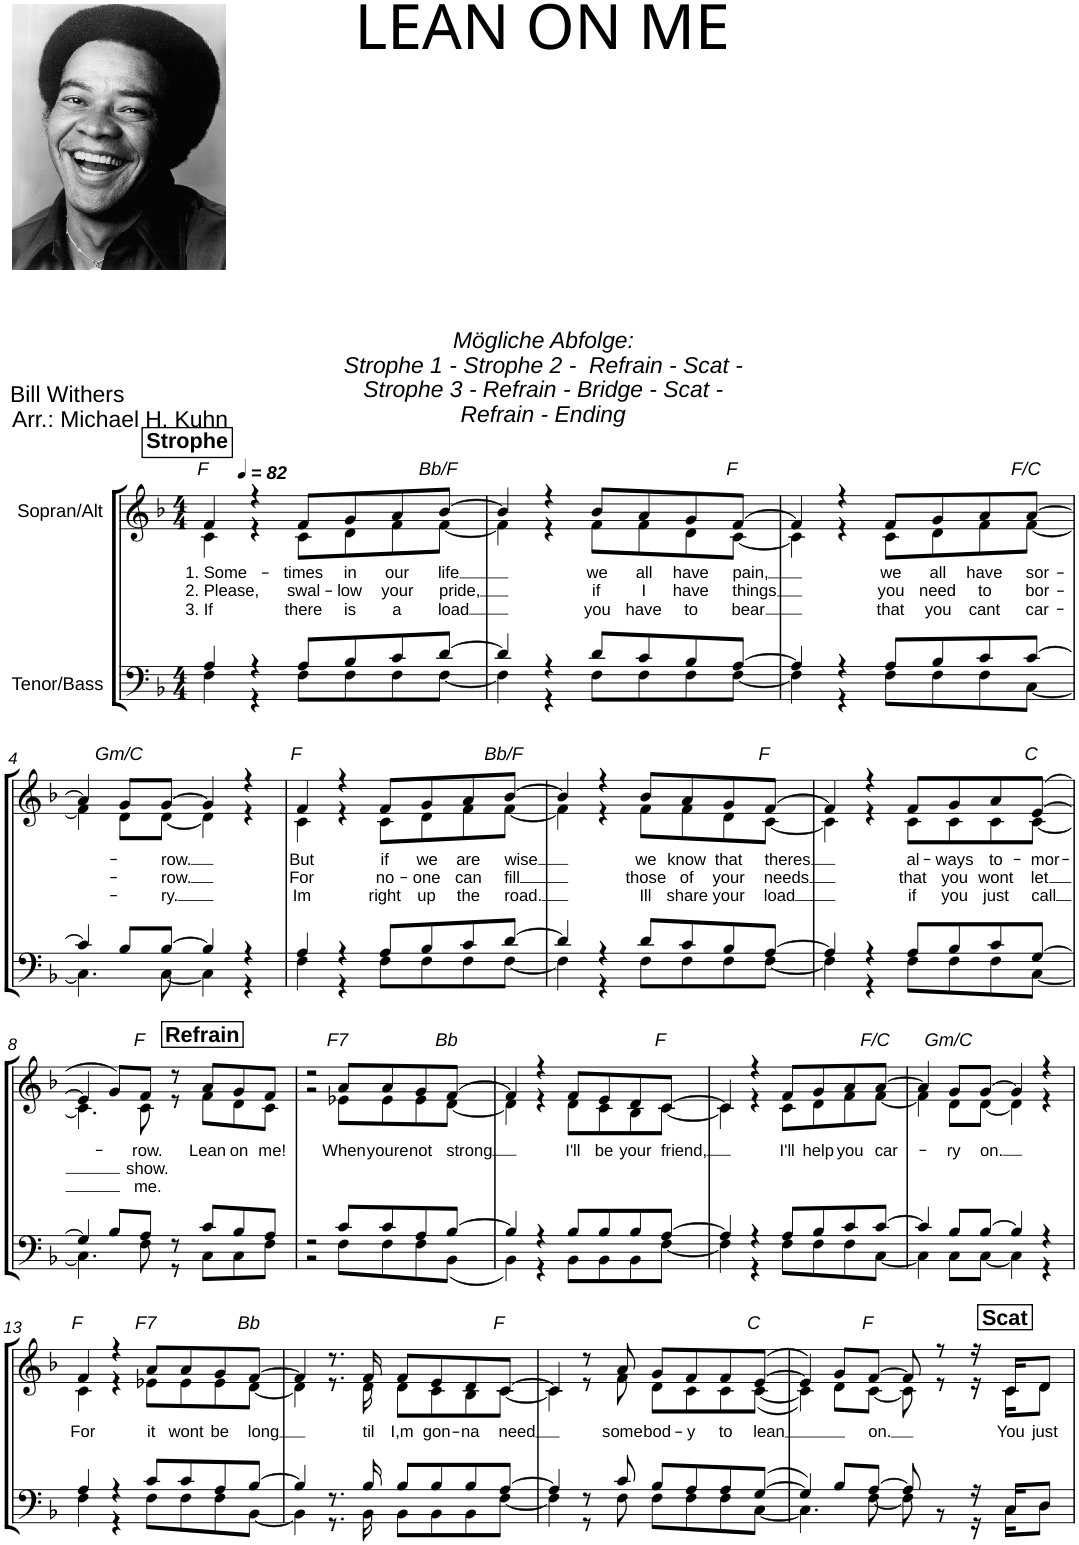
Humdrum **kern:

**kern	**kern	**text	**text	**text
*part2	*part1	*part1	*part1	*part1
*staff2	*staff1	*staff1	*staff1	*staff1
*I"Tenor/Bass	*I"Sopran/Alt	*	*	*
*clefF4	*clefG2	*	*	*
*k[b-]	*k[b-]	*	*	*
*F:	*F:	*	*	*
*M4/4	*M4/4	*	*	*
*MM82	*MM82	*	*	*
!!LO:REH:place=s1:a:B:cj:fs=13:t=Strophe
=1	=1	=1	=1	=1
*^	*	*	*	*
!	!	!LO:TX:a:i:t=F	!	!	!
!	!	!	!LO:LY:b	!LO:LY:b	!LO:LY:b
*	*	*^	*	*	*
4A/	4F\	4f/	4c\	1. Some-	2. Please,	3. If
4r	4r	4r	4r	.	.	.
!	!	!	!	!LO:LY:b	!LO:LY:b	!LO:LY:b
8A/L	8F\L	8f/L	8c\L	-times	swal-	there
!	!	!	!	!LO:LY:b	!LO:LY:b	!LO:LY:b
8B-/	8F\	8g/	8d\	in	-low	is
!	!	!	!	!LO:LY:b	!LO:LY:b	!LO:LY:b
8c/	8F\	8a/	8f\	our	your	a
!	!	!LO:TX:a:i:t=Bb/F	!	!	!	!
!	!	!	!	!LO:LY:b	!LO:LY:b	!LO:LY:b
[8d/J	[8F\J	[8b-/J	[8f\J	life	pride,	load
=2	=2	=2	=2	=2	=2	=2
4d/]	4F\]	4b-/]	4f\]	.	.	.
4r	4r	4r	4r	.	.	.
!	!	!	!	!LO:LY:b	!LO:LY:b	!LO:LY:b
8d/L	8F\L	8b-/L	8f\L	we	if	you
!	!	!	!	!LO:LY:b	!LO:LY:b	!LO:LY:b
8c/	8F\	8a/	8f\	all	I	have
!	!	!	!	!LO:LY:b	!LO:LY:b	!LO:LY:b
8B-/	8F\	8g/	8d\	have	have	to
!	!	!LO:TX:a:i:t=F	!	!	!	!
!	!	!	!	!LO:LY:b	!LO:LY:b	!LO:LY:b
[8A/J	[8F\J	[8f/J	[8c\J	pain,	things	bear
=3	=3	=3	=3	=3	=3	=3
4A/]	4F\]	4f/]	4c\]	.	.	.
4r	4r	4r	4r	.	.	.
!	!	!	!	!LO:LY:b	!LO:LY:b	!LO:LY:b
8A/L	8F\L	8f/L	8c\L	we	you	that
!	!	!	!	!LO:LY:b	!LO:LY:b	!LO:LY:b
8B-/	8F\	8g/	8d\	all	need	you
!	!	!	!	!LO:LY:b	!LO:LY:b	!LO:LY:b
8c/	8F\	8a/	8f\	have	to	cant
!	!	!LO:TX:a:i:t=F/C	!	!	!	!
!	!	!	!	!LO:LY:b	!LO:LY:b	!LO:LY:b
[8c/J	[8C\J	[8a/J	[8f\J	sor-	bor-	car-
!!LO:LB:g=z	!!
=4	=4	=4	=4	=4	=4	=4
4c/]	4.C\]	4a/]	4f\]	.	.	.
!	!	!LO:TX:a:i:t=Gm/C	!	!	!	!
8B-/L	.	8g/L	8d\L	.	.	.
!	!	!	!	!LO:LY:b	!LO:LY:b	!LO:LY:b
[8B-/J	[8C\	[8g/J	[8d\J	-row.	-row.	-ry.
4B-/]	4C\]	4g/]	4d\]	.	.	.
4r	4r	4r	4r	.	.	.
=5	=5	=5	=5	=5	=5	=5
!	!	!LO:TX:a:i:t=F	!	!	!	!
!	!	!	!	!LO:LY:b	!LO:LY:b	!LO:LY:b
4A/	4F\	4f/	4c\	But	For	Im
4r	4r	4r	4r	.	.	.
!	!	!	!	!LO:LY:b	!LO:LY:b	!LO:LY:b
8A/L	8F\L	8f/L	8c\L	if	no-	right
!	!	!	!	!LO:LY:b	!LO:LY:b	!LO:LY:b
8B-/	8F\	8g/	8d\	we	-one	up
!	!	!	!	!LO:LY:b	!LO:LY:b	!LO:LY:b
8c/	8F\	8a/	8f\	are	can	the
!	!	!LO:TX:a:i:t=Bb/F	!	!	!	!
!	!	!	!	!LO:LY:b	!LO:LY:b	!LO:LY:b
[8d/J	[8F\J	[8b-/J	[8f\J	wise	fill	road.
=6	=6	=6	=6	=6	=6	=6
4d/]	4F\]	4b-/]	4f\]	.	.	.
4r	4r	4r	4r	.	.	.
!	!	!	!	!LO:LY:b	!LO:LY:b	!LO:LY:b
8d/L	8F\L	8b-/L	8f\L	we	those	Ill
!	!	!	!	!LO:LY:b	!LO:LY:b	!LO:LY:b
8c/	8F\	8a/	8f\	know	of	share
!	!	!	!	!LO:LY:b	!LO:LY:b	!LO:LY:b
8B-/	8F\	8g/	8d\	that	your	your
!	!	!LO:TX:a:i:t=F	!	!	!	!
!	!	!	!	!LO:LY:b	!LO:LY:b	!LO:LY:b
[8A/J	[8F\J	[8f/J	[8c\J	theres	needs	load
=7	=7	=7	=7	=7	=7	=7
4A/]	4F\]	4f/]	4c\]	.	.	.
4r	4r	4r	4r	.	.	.
!	!	!	!	!LO:LY:b	!LO:LY:b	!LO:LY:b
8A/L	8F\L	8f/L	8c\L	al-	that	if
!	!	!	!	!LO:LY:b	!LO:LY:b	!LO:LY:b
8B-/	8F\	8g/	8c\	-ways	you	you
!	!	!	!	!LO:LY:b	!LO:LY:b	!LO:LY:b
8c/	8F\	8a/	8c\	to-	wont	just
!	!	!LO:TX:a:i:t=C	!	!	!	!
!	!	!	!	!LO:LY:b	!LO:LY:b	!LO:LY:b
[8G/J	[8C\J	([8e/J	[8c\J	-mor-	let	call
!!LO:LB:g=z	!!
!!LO:REH:place=s1:a:B:cj:fs=13:t=Refrain:qo=2.5	!!
=8	=8	=8	=8	=8	=8	=8
4G/]	4.C\]	4e/]	4.c\]	.	.	.
8B-/L	.	8g/L)	.	.	.	.
!	!	!LO:TX:a:i:t=F	!	!	!	!
!	!	!	!	!LO:LY:b	!LO:LY:b	!LO:LY:b
8A/J	8F\	8f/J	8c\	-row.	show.	me.
8r	8r	8r	8r	.	.	.
!	!	!	!	!LO:LY:b	!	!
8c/L	8C\L	8a/L	8f\L	Lean	.	.
!	!	!	!	!LO:LY:b	!	!
8B-/	8C\	8g/	8d\	on	.	.
!	!	!	!	!LO:LY:b	!	!
8A/J	8F\J	8f/J	8c\J	me!	.	.
=9	=9	=9	=9	=9	=9	=9
2r	2r	2r	2r	.	.	.
!	!	!LO:TX:a:i:t=F7	!	!	!	!
!	!	!	!	!LO:LY:b	!	!
8c/L	8F\L	8a/L	8e-X\L	When	.	.
!	!	!	!	!LO:LY:b	!	!
8c/	8F\	8a/	8e-\	youre	.	.
!	!	!	!	!LO:LY:b	!	!
8A/	8F\	8g/	8e-\	not	.	.
!	!	!LO:TX:a:i:t=Bb	!	!	!	!
!	!	!	!	!LO:LY:b	!	!
[8B-/J	(8BB-\J	[8f/J	[8d\J	strong	.	.
=10	=10	=10	=10	=10	=10	=10
4B-/]	4BB-\)	4f/]	4d\]	.	.	.
4r	4r	4r	4r	.	.	.
!	!	!	!	!LO:LY:b	!	!
8B-/L	8BB-\L	8f/L	8d\L	I'll	.	.
!	!	!	!	!LO:LY:b	!	!
8B-/	8BB-\	8e/	8c\	be	.	.
!	!	!	!	!LO:LY:b	!	!
8B-/	8BB-\	8d/	8B-\	your	.	.
!	!	!LO:TX:a:i:t=F	!	!	!	!
!	!	!	!	!LO:LY:b	!	!
[8A/J	[8F\J	[8c/J	[8c\J	friend,	.	.
=11	=11	=11	=11	=11	=11	=11
4A/]	4F\]	4c/]	4c\]	.	.	.
4r	4r	4r	4r	.	.	.
!	!	!	!	!LO:LY:b	!	!
8A/L	8F\L	8f/L	8c\L	I'll	.	.
!	!	!	!	!LO:LY:b	!	!
8B-/	8F\	8g/	8d\	help	.	.
!	!	!	!	!LO:LY:b	!	!
8c/	8F\	8a/	8f\	you	.	.
!	!	!LO:TX:a:i:t=F/C	!	!	!	!
!	!	!	!	!LO:LY:b	!	!
[8c/J	[8C\J	[8a/J	[8f\J	car-	.	.
=12	=12	=12	=12	=12	=12	=12
4c/]	4C\]	4a/]	4f\]	.	.	.
!	!	!LO:TX:a:i:t=Gm/C	!	!	!	!
!	!	!	!	!LO:LY:b	!	!
8B-/L	8C\L	8g/L	8d\L	-ry	.	.
!	!	!	!	!LO:LY:b	!	!
[8B-/J	[8C\J	[8g/J	[8d\J	on.	.	.
4B-/]	4C\]	4g/]	4d\]	.	.	.
4r	4r	4r	4r	.	.	.
!!LO:LB:g=z	!!
=13	=13	=13	=13	=13	=13	=13
!	!	!LO:TX:a:i:t=F	!	!	!	!
!	!	!	!	!LO:LY:b	!	!
4A/	4F\	4f/	4c\	For	.	.
4r	4r	4r	4r	.	.	.
!	!	!LO:TX:a:i:t=F7	!	!	!	!
!	!	!	!	!LO:LY:b	!	!
8c/L	8F\L	8a/L	8e-X\L	it	.	.
!	!	!	!	!LO:LY:b	!	!
8c/	8F\	8a/	8e-\	wont	.	.
!	!	!	!	!LO:LY:b	!	!
8A/	8F\	8g/	8e-\	be	.	.
!	!	!LO:TX:a:i:t=Bb	!	!	!	!
!	!	!	!	!LO:LY:b	!	!
[8B-/J	[8BB-\J	[8f/J	[8d\J	long	.	.
=14	=14	=14	=14	=14	=14	=14
4B-/]	4BB-\]	4f/]	4d\]	.	.	.
8.r	8.r	8.r	8.r	.	.	.
!	!	!	!	!LO:LY:b	!	!
16B-/	16BB-\	16f/	16d\	til	.	.
!	!	!	!	!LO:LY:b	!	!
8B-/L	8BB-\L	8f/L	8d\L	I,m	.	.
!	!	!	!	!LO:LY:b	!	!
8B-/	8BB-\	8e/	8c\	gon-	.	.
!	!	!	!	!LO:LY:b	!	!
8B-/	8BB-\	8d/	8B-\	-na	.	.
!	!	!LO:TX:a:i:t=F	!	!	!	!
!	!	!	!	!LO:LY:b	!	!
[8A/J	[8F\J	[8c/J	[8c\J	need	.	.
=15	=15	=15	=15	=15	=15	=15
4A/]	4F\]	4c/]	4c\]	.	.	.
8r	8r	8r	8r	.	.	.
!	!	!	!	!LO:LY:b	!	!
8c/	8F\	8a/	8f\	some-	.	.
!	!	!	!	!LO:LY:b	!	!
8B-/L	8F\L	8g/L	8d\L	-bod-	.	.
!	!	!	!	!LO:LY:b	!	!
8A/	8F\	8f/	8c\	-y	.	.
!	!	!	!	!LO:LY:b	!	!
8A/	8F\	8f/	8c\	to	.	.
!	!	!LO:TX:a:i:t=C	!	!	!	!
!	!	!	!	!LO:LY:b	!	!
([8G/J	[8C\J	([8e/J	([8c\J	lean	.	.
!!LO:REH:place=s1:a:B:cj:fs=13:t=Scat:qo=3.25	!!
=16	=16	=16	=16	=16	=16	=16
4G/])	4.C\]	4e/])	4c\])	.	.	.
8B-/L	.	8g/L	8d\L	.	.	.
!	!	!LO:TX:a:i:t=F	!	!	!	!
!	!	!	!	!LO:LY:b	!	!
[8A/J	[8F\	[8f/J	[8c\J	on.	.	.
8A/]	8F\]	8f/]	8c\]	.	.	.
8ryy	8r	8r	8r	.	.	.
16r	16r	16r	16r	.	.	.
!	!	!	!	!LO:LY:b	!	!
16C/KL	16C\KL	16c/KL	16c\KL	You	.	.
!	!	!	!	!LO:LY:b	!	!
8D/J	8D\J	8d/J	8d\J	just	.	.
*v	*v	*	*	*	*	*
*	*v	*v	*	*	*
=	=	=	=	=
*-	*-	*-	*-	*-
